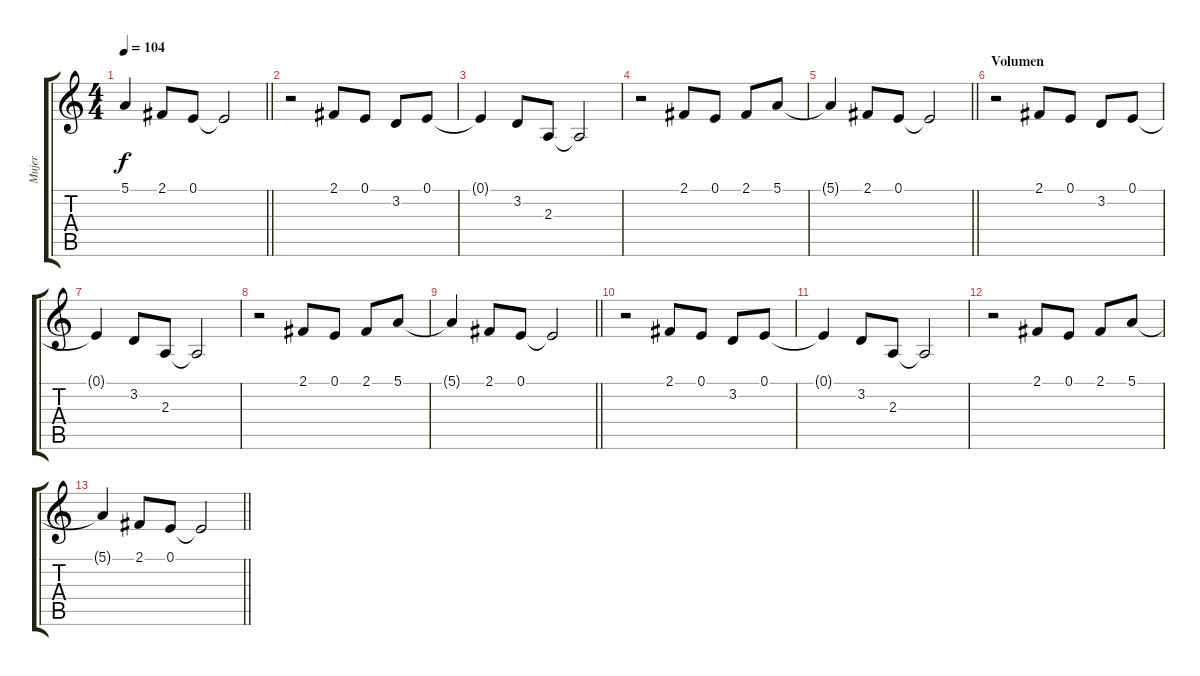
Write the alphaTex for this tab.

\track ("Mujer" "Mujer") {instrument choiraahs}
\staff {score tabs}
\tuning (E4 B3 G3 D3 A2 E2) {hide}
\ts (4 4)
\tempo 104
\clef g2
\barLineRight lightlight
\ks c
5.1{t}.4{dy f} 2.1.8 0.1.8 0.1{t}.2 |
r.2 2.1.8 0.1.8 3.2.8 0.1.8 |
0.1{t}.4 3.2.8 2.3.8 2.3{t}.2 |
r.2 2.1.8 0.1.8 2.1.8 5.1.8 |
\barLineRight lightlight
5.1{t}.4 2.1.8 0.1.8 0.1{t}.2 |
\section ("" "Volumen")
r.2 2.1.8 0.1.8 3.2.8 0.1.8 |
0.1{t}.4 3.2.8 2.3.8 2.3{t}.2 |
r.2 2.1.8 0.1.8 2.1.8 5.1.8 |
\barLineRight lightlight
5.1{t}.4 2.1.8 0.1.8 0.1{t}.2 |
r.2 2.1.8 0.1.8 3.2.8 0.1.8 |
0.1{t}.4 3.2.8 2.3.8 2.3{t}.2 |
r.2 2.1.8 0.1.8 2.1.8 5.1.8 |
\barLineRight lightlight
5.1{t}.4 2.1.8 0.1.8 0.1{t}.2
